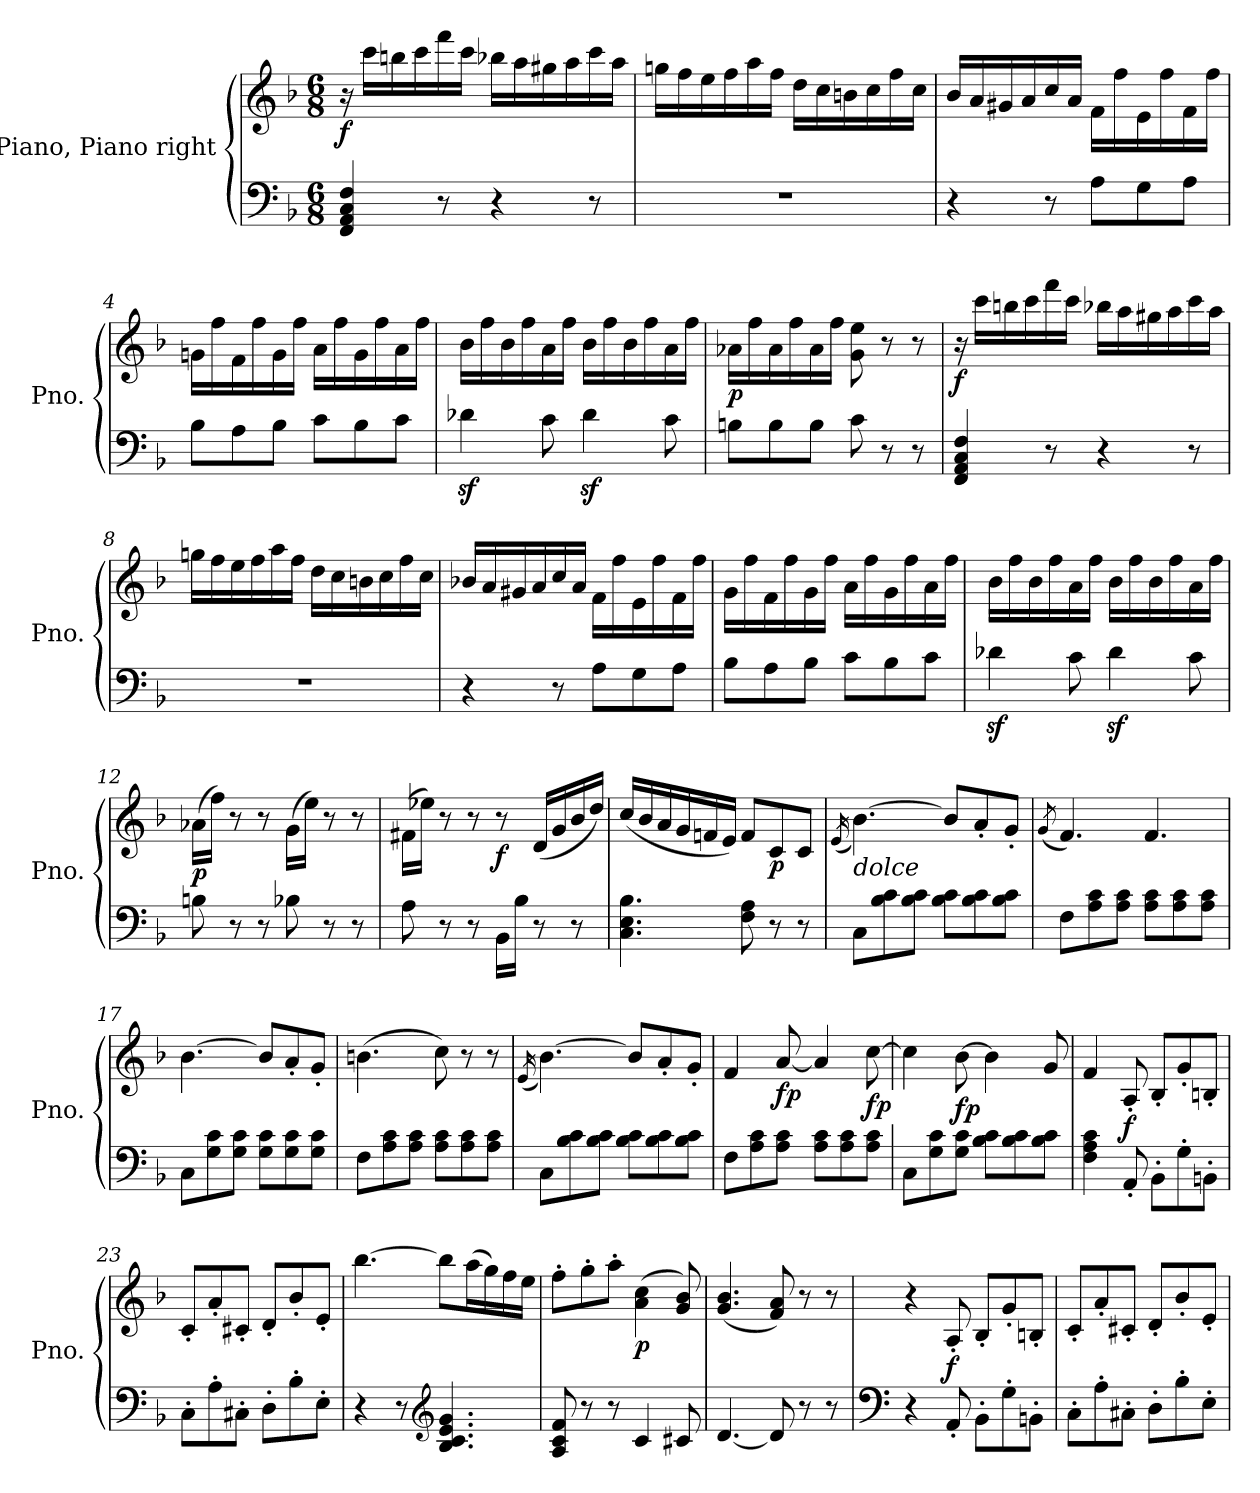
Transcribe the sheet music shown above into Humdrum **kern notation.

**kern	**kern	**dynam
*part1	*part1	*part1
*staff2	*staff1	*staff1/2
*I"Piano, Piano right	*	*
*I'Pno.	*	*
*clefF4	*clefG2	*
*k[b-]	*k[b-]	*
*M6/8	*M6/8	*
=1	=1	=1
!	!	!LO:DY:b
4FF/ 4AA/ 4C/ 4F/	16r	f
.	16ccc\LL	.
.	16bbn\	.
.	16ccc\	.
8r	16fff\	.
.	16ccc\JJ	.
4r	16bb-X\LL	.
.	16aa\	.
.	16gg#X\	.
.	16aa\	.
8r	16ccc\	.
.	16aa\JJ	.
=2	=2	=2
2.r	16ggn\LL	.
.	16ff\	.
.	16ee\	.
.	16ff\	.
.	16aa\	.
.	16ff\JJ	.
.	16dd\LL	.
.	16cc\	.
.	16bn\	.
.	16cc\	.
.	16ff\	.
.	16cc\JJ	.
=3	=3	=3
4r	16b-/LL	.
.	16a/	.
.	16g#X/	.
.	16a/	.
8r	16cc/	.
.	16a/JJ	.
8A\L	16f\LL	.
.	16ff\	.
8G\	16e\	.
.	16ff\	.
8A\J	16f\	.
.	16ff\JJ	.
=4	=4	=4
8B-\L	16gn\LL	.
.	16ff\	.
8A\	16f\	.
.	16ff\	.
8B-\J	16g\	.
.	16ff\JJ	.
8c\L	16a\LL	.
.	16ff\	.
8B-\	16g\	.
.	16ff\	.
8c\J	16a\	.
.	16ff\JJ	.
=5	=5	=5
4d-Xz<\	16b-\LL	.
.	16ff\	.
.	16b-\	.
.	16ff\	.
8c\	16a\	.
.	16ff\JJ	.
4d-z<\	16b-\LL	.
.	16ff\	.
.	16b-\	.
.	16ff\	.
8c\	16a\	.
.	16ff\JJ	.
=6	=6	=6
!	!	!LO:DY:a=2
8Bn\L	16a-X\LL	p
.	16ff\	.
8B\	16a-\	.
.	16ff\	.
8B\J	16a-\	.
.	16ff\JJ	.
8c\	8g\ 8ee\	.
8r	8r	.
8r	8r	.
=7	=7	=7
!	!	!LO:DY:b
4FF/ 4AA/ 4C/ 4F/	16r	f
.	16ccc\LL	.
.	16bbn\	.
.	16ccc\	.
8r	16fff\	.
.	16ccc\JJ	.
4r	16bb-X\LL	.
.	16aa\	.
.	16gg#X\	.
.	16aa\	.
8r	16ccc\	.
.	16aa\JJ	.
=8	=8	=8
2.r	16ggn\LL	.
.	16ff\	.
.	16ee\	.
.	16ff\	.
.	16aa\	.
.	16ff\JJ	.
.	16dd\LL	.
.	16cc\	.
.	16bn\	.
.	16cc\	.
.	16ff\	.
.	16cc\JJ	.
=9	=9	=9
4r	16b-X/LL	.
.	16a/	.
.	16g#X/	.
.	16a/	.
8r	16cc/	.
.	16a/JJ	.
8A\L	16f\LL	.
.	16ff\	.
8G\	16e\	.
.	16ff\	.
8A\J	16f\	.
.	16ff\JJ	.
=10	=10	=10
8B-\L	16g\LL	.
.	16ff\	.
8A\	16f\	.
.	16ff\	.
8B-\J	16g\	.
.	16ff\JJ	.
8c\L	16a\LL	.
.	16ff\	.
8B-\	16g\	.
.	16ff\	.
8c\J	16a\	.
.	16ff\JJ	.
=11	=11	=11
4d-Xz<\	16b-\LL	.
.	16ff\	.
.	16b-\	.
.	16ff\	.
8c\	16a\	.
.	16ff\JJ	.
4d-z<\	16b-\LL	.
.	16ff\	.
.	16b-\	.
.	16ff\	.
8c\	16a\	.
.	16ff\JJ	.
=12	=12	=12
!	!	!LO:DY:b
8Bn\	(>16a-X\LL	p
.	16ff\JJ)	.
8r	8r	.
8r	8r	.
8B-X\	(>16g\LL	.
.	16ee\JJ)	.
8r	8r	.
8r	8r	.
=13	=13	=13
8A\	(>16f#X\LL	.
.	16ee-X\JJ)	.
8r	8r	.
8r	8r	.
!	!	!LO:DY:b
16BB-\LL	8r	f
16B-\JJ	.	.
8r	(<16d/LL	.
.	16g/	.
8r	16b-/	.
.	16dd/JJ)	.
=14	=14	=14
4.C\ 4.E\ 4.B-\	(<16cc/LL	.
.	16b-/	.
.	16a/	.
.	16g/	.
.	16fn/	.
.	16e/JJ)	.
8F\ 8A\	8f/L	.
!	!	!LO:DY:b
8r	8c/	p
8r	8c/J	.
=15	=15	=15
.	(>16qe/	.
!	!LO:TX:b:i:t=dolce	!
8C\L	[4.b-\)	.
8B-\ 8c\	.	.
8B-\ 8c\J	.	.
8B-\ 8c\L	8b-/L]	.
8B-\ 8c\	8a'/	.
8B-\ 8c\J	8g'/J	.
=16	=16	=16
.	(<8qg/	.
8F\L	4.f/)	.
8A\ 8c\	.	.
8A\ 8c\J	.	.
8A\ 8c\L	4.f/	.
8A\ 8c\	.	.
8A\ 8c\J	.	.
=17	=17	=17
8C\L	[4.b-\	.
8G\ 8c\	.	.
8G\ 8c\J	.	.
8G\ 8c\L	8b-/L]	.
8G\ 8c\	8a'/	.
8G\ 8c\J	8g'/J	.
=18	=18	=18
8F\L	(>4.bn\	.
8A\ 8c\	.	.
8A\ 8c\J	.	.
8A\ 8c\L	8cc\)	.
8A\ 8c\	8r	.
8A\ 8c\J	8r	.
=19	=19	=19
.	(<16qe/	.
8C\L	[4.b-\)	.
8B-\ 8c\	.	.
8B-\ 8c\J	.	.
8B-\ 8c\L	8b-/L]	.
8B-\ 8c\	8a'/	.
8B-\ 8c\J	8g'/J	.
=20	=20	=20
8F\L	4f/	.
8A\ 8c\	.	.
!	!	!LO:DY:b
8A\ 8c\J	[8a/	fp
8A\ 8c\L	4a/]	.
8A\ 8c\	.	.
!	!	!LO:DY:b
8A\ 8c\J	[8cc\	fp
=21	=21	=21
8C\L	4cc\]	.
8G\ 8c\	.	.
!	!	!LO:DY:b
8G\ 8c\J	[8b-\	fp
8B-\ 8c\L	4b-\]	.
8B-\ 8c\	.	.
8B-\ 8c\J	8g/	.
=22	=22	=22
4F\ 4A\ 4c\	4f/	.
!	!	!LO:DY:a=2
8AA'/	8A'/	f
8BB-'\L	8B-'/L	.
8G'\	8g'/	.
8BBn'\J	8Bn'/J	.
=23	=23	=23
8C'\L	8c'/L	.
8A'\	8a'/	.
8C#X'\J	8c#X'/J	.
8D'\L	8d'/L	.
8B-'\	8b-'/	.
8E'\J	8e'/J	.
=24	=24	=24
4r	[4.bb-\	.
8r	.	.
*clefG2	*	*
4.B-/ 4.c/ 4.e/ 4.g/	8bb-\L]	.
.	(>16aa\L	.
.	16gg\)	.
.	16ff\	.
.	16ee\JJ	.
=25	=25	=25
8A/ 8c/ 8f/	8ff'\L	.
8r	8gg'\	.
8r	8aa'\J	.
!	!	!LO:DY:b
4c/	(>4a\ 4cc\	p
8c#X/	8g/ 8b-/)	.
=26	=26	=26
[4.d/	(<4.g/ 4.b-/	.
8d/]	8f/ 8a/)	.
8r	8r	.
8r	8r	.
=27	=27	=27
*clefF4	*	*
4r	4r	.
!	!	!LO:DY:a=2
8AA'/	8A'/	f
8BB-'\L	8B-'/L	.
8G'\	8g'/	.
8BBn'\J	8Bn'/J	.
=28	=28	=28
8C'\L	8c'/L	.
8A'\	8a'/	.
8C#X'\J	8c#X'/J	.
8D'\L	8d'/L	.
8B-'\	8b-'/	.
8E'\J	8e'/J	.
=	=	=
*-	*-	*-
